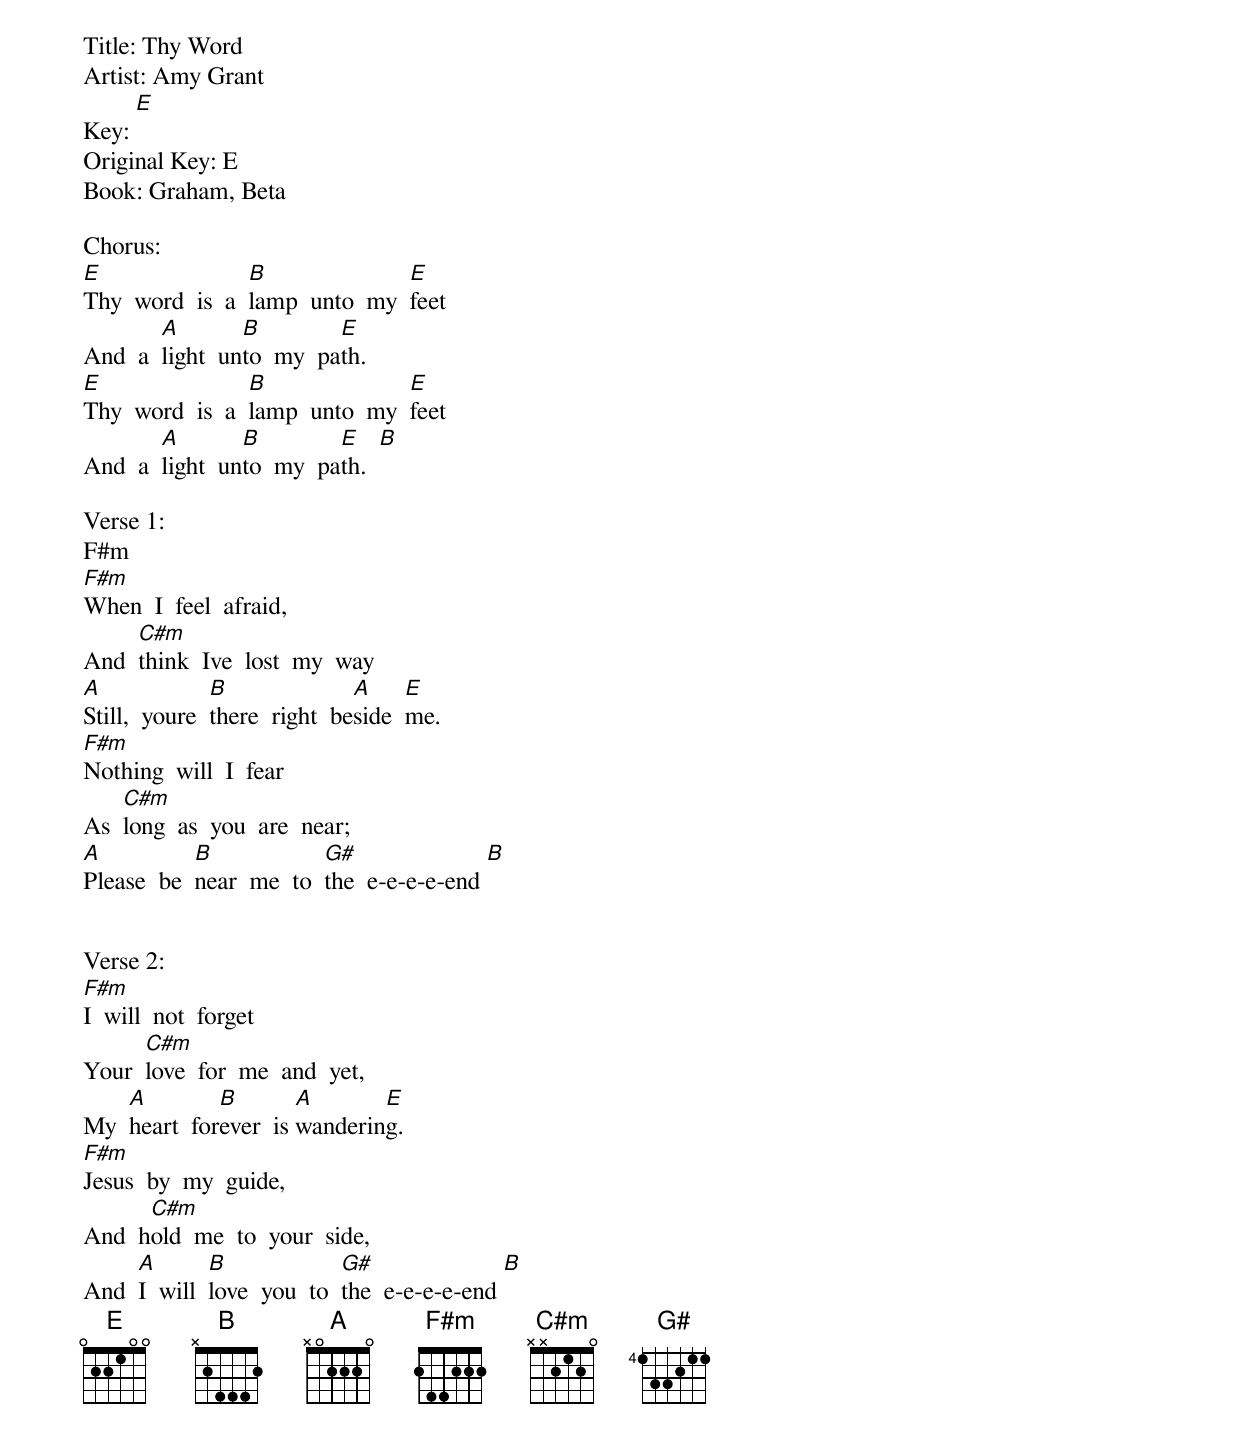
Title: Thy Word
Artist: Amy Grant
Key: [E]
Original Key: E
Book: Graham, Beta

Chorus:
[E]Thy  word  is  a  [B]lamp  unto  my  [E]feet
And  a  [A]light  un[B]to  my  pa[E]th.
[E]Thy  word  is  a  [B]lamp  unto  my  [E]feet
And  a  [A]light  un[B]to  my  pa[E]th.  [B]

Verse 1:
F#m
[F#m]When  I  feel  afraid,
And  [C#m]think  Ive  lost  my  way
[A]Still,  youre  [B]there  right  be[A]side  [E]me.
[F#m]Nothing  will  I  fear
As  [C#m]long  as  you  are  near;
[A]Please  be  [B]near  me  to  [G#]the  e-e-e-e-end [B]


Verse 2:
[F#m]I  will  not  forget
Your  [C#m]love  for  me  and  yet,
My  [A]heart  for[B]ever  is [A]wanderin[E]g.
[F#m]Jesus  by  my  guide,
And  h[C#m]old  me  to  your  side,
And  [A]I  will  [B]love  you  to  [G#]the  e-e-e-e-end [B]
